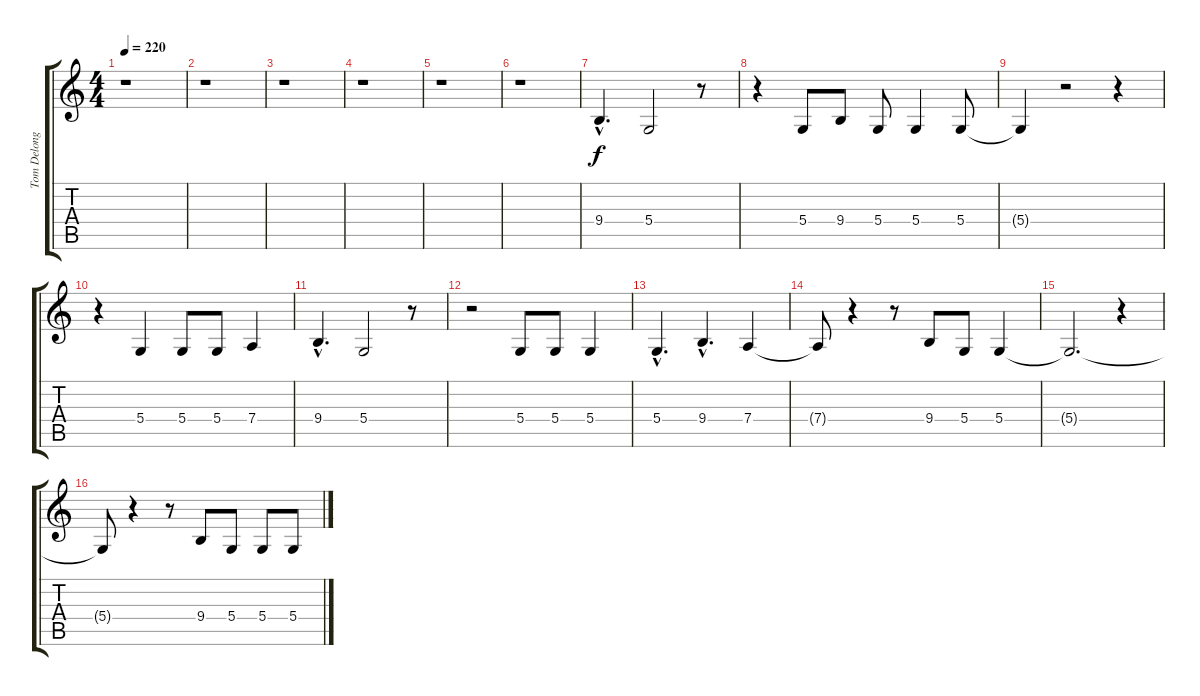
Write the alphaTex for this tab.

\track ("Tom Delonge (Vocals)" "Tom Delong") {instrument lead2sawtooth}
\staff {score tabs}
\tuning (E4 B3 G3 D3 A2 E2) {hide}
\ts (4 4)
\tempo 220
\clef g2
\ks c
r.1{dy f} |
r.1 |
r.1 |
r.1 |
r.1 |
r.1 |
9.4{hac}.4{d} 5.4.2 r.8 |
r.4 5.4.8 9.4.8 5.4.8 5.4.4 5.4.8 |
5.4{t}.4 r.2 r.4 |
r.4 5.4.4 5.4.8 5.4.8 7.4.4 |
9.4{hac}.4{d} 5.4.2 r.8 |
r.2 5.4.8 5.4.8 5.4.4 |
5.4{hac}.4{d} 9.4{hac}.4{d} 7.4.4 |
7.4{t}.8 r.4 r.8 9.4.8 5.4.8 5.4.4 |
5.4{t}.2{d} r.4 |
5.4{t}.8 r.4 r.8 9.4.8 5.4.8 5.4.8 5.4.8
